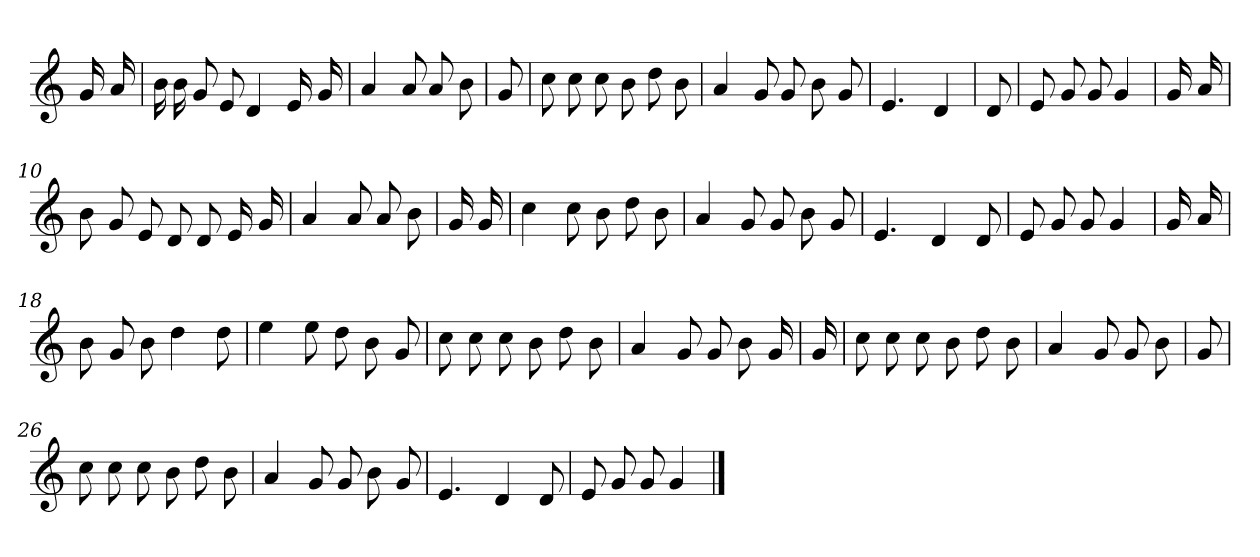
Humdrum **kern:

**kern
*part1
*staff1
*clefG2
*k[]
=
16g
16a
=1
16b
16b
8g
8e
4d
16e
16g
=2
4a
8a
8a
8b
=3
8g
=4
8cc
8cc
8cc
8b
8dd
8b
=5
4a
8g
8g
8b
8g
=6
4.e
4d
=7
8d
=8
8e
8g
8g
4g
=9
16g
16a
=10
8b
8g
8e
8d
8d
16e
16g
=11
4a
8a
8a
8b
=12
16g
16g
=13
4cc
8cc
8b
8dd
8b
=14
4a
8g
8g
8b
8g
=15
4.e
4d
8d
=16
8e
8g
8g
4g
=17
16g
16a
=18
8b
8g
8b
4dd
8dd
=19
4ee
8ee
8dd
8b
8g
=20
8cc
8cc
8cc
8b
8dd
8b
=21
4a
8g
8g
8b
16g
=22
16g
=23
8cc
8cc
8cc
8b
8dd
8b
=24
4a
8g
8g
8b
=25
8g
=26
8cc
8cc
8cc
8b
8dd
8b
=27
4a
8g
8g
8b
8g
=28
4.e
4d
8d
=29
8e
8g
8g
4g
==
*-
